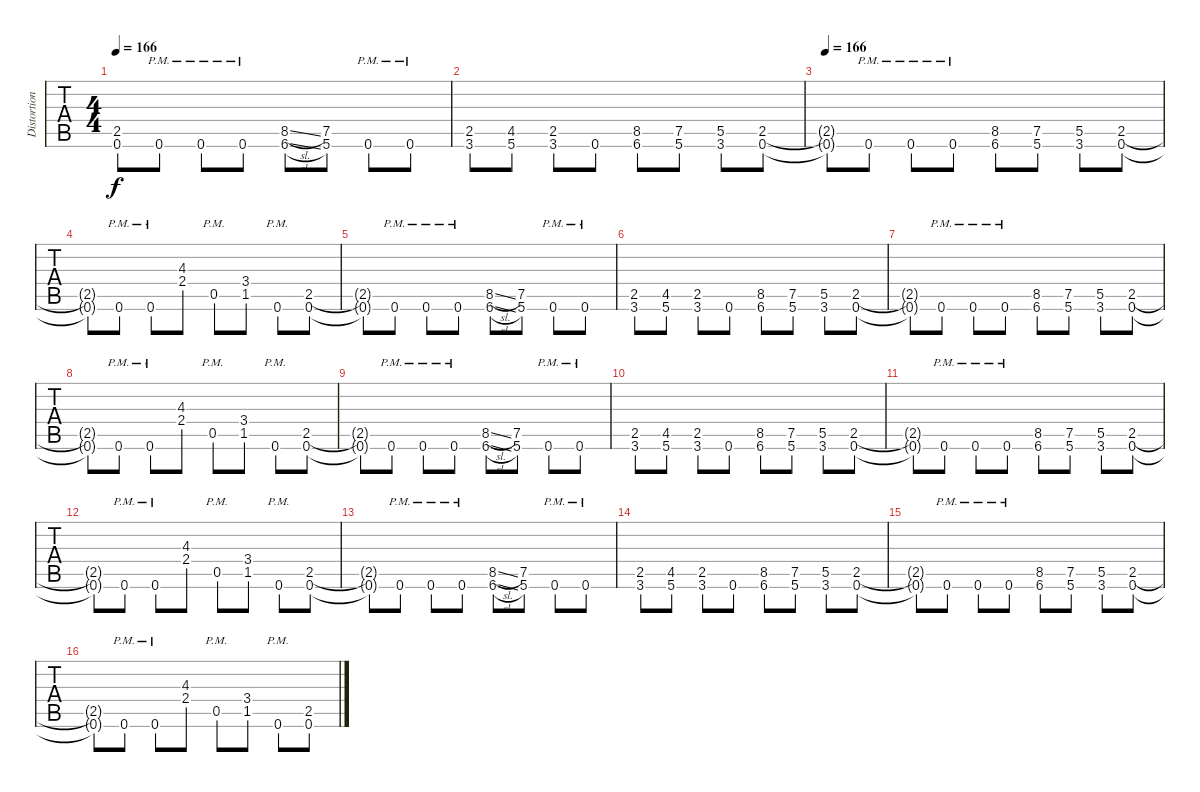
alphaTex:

\track ("Distortion Guitar (Mustaine)" "Distortion") {instrument distortionguitar}
\staff {tabs}
\tuning (E4 B3 G3 D3 A2 E2) {hide}
\ts (4 4)
\tempo 166
\clef g2
\ks c
(2.5{t} 0.6{t}).8{dy f} 0.6{pm}.8 0.6{pm}.8 0.6{pm}.8 (8.5{sl} 6.6{sl}).8 (7.5 5.6).8 0.6{pm}.8 0.6{pm}.8 |
(2.5 3.6).8 (4.5 5.6).8 (2.5 3.6).8 0.6.8 (8.5 6.6).8 (7.5 5.6).8 (5.5 3.6).8 (2.5 0.6).8 |
\tempo 166
(2.5{t} 0.6{t}).8 0.6{pm}.8 0.6{pm}.8 0.6{pm}.8 (8.5 6.6).8 (7.5 5.6).8 (5.5 3.6).8 (2.5 0.6).8 |
(2.5{t} 0.6{t}).8 0.6{pm}.8 0.6{pm}.8 (4.3 2.4).8 0.5{pm}.8 (3.4 1.5).8 0.6{pm}.8 (2.5 0.6).8 |
(2.5{t} 0.6{t}).8 0.6{pm}.8 0.6{pm}.8 0.6{pm}.8 (8.5{sl} 6.6{sl}).8 (7.5 5.6).8 0.6{pm}.8 0.6{pm}.8 |
(2.5 3.6).8 (4.5 5.6).8 (2.5 3.6).8 0.6.8 (8.5 6.6).8 (7.5 5.6).8 (5.5 3.6).8 (2.5 0.6).8 |
(2.5{t} 0.6{t}).8 0.6{pm}.8 0.6{pm}.8 0.6{pm}.8 (8.5 6.6).8 (7.5 5.6).8 (5.5 3.6).8 (2.5 0.6).8 |
(2.5{t} 0.6{t}).8 0.6{pm}.8 0.6{pm}.8 (4.3 2.4).8 0.5{pm}.8 (3.4 1.5).8 0.6{pm}.8 (2.5 0.6).8 |
(2.5{t} 0.6{t}).8 0.6{pm}.8 0.6{pm}.8 0.6{pm}.8 (8.5{sl} 6.6{sl}).8 (7.5 5.6).8 0.6{pm}.8 0.6{pm}.8 |
(2.5 3.6).8 (4.5 5.6).8 (2.5 3.6).8 0.6.8 (8.5 6.6).8 (7.5 5.6).8 (5.5 3.6).8 (2.5 0.6).8 |
(2.5{t} 0.6{t}).8 0.6{pm}.8 0.6{pm}.8 0.6{pm}.8 (8.5 6.6).8 (7.5 5.6).8 (5.5 3.6).8 (2.5 0.6).8 |
(2.5{t} 0.6{t}).8 0.6{pm}.8 0.6{pm}.8 (4.3 2.4).8 0.5{pm}.8 (3.4 1.5).8 0.6{pm}.8 (2.5 0.6).8 |
(2.5{t} 0.6{t}).8 0.6{pm}.8 0.6{pm}.8 0.6{pm}.8 (8.5{sl} 6.6{sl}).8 (7.5 5.6).8 0.6{pm}.8 0.6{pm}.8 |
(2.5 3.6).8 (4.5 5.6).8 (2.5 3.6).8 0.6.8 (8.5 6.6).8 (7.5 5.6).8 (5.5 3.6).8 (2.5 0.6).8 |
(2.5{t} 0.6{t}).8 0.6{pm}.8 0.6{pm}.8 0.6{pm}.8 (8.5 6.6).8 (7.5 5.6).8 (5.5 3.6).8 (2.5 0.6).8 |
(2.5{t} 0.6{t}).8 0.6{pm}.8 0.6{pm}.8 (4.3 2.4).8 0.5{pm}.8 (3.4 1.5).8 0.6{pm}.8 (2.5 0.6).8
